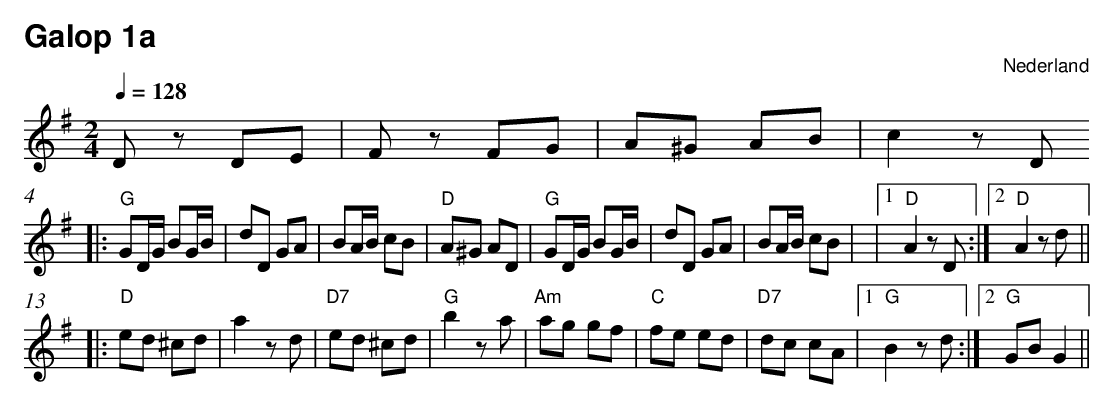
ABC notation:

X:1
T:Galop 1a
O:Nederland
M:2/4
L:1/8
Q:1/4=128
K:G
V:1
Dz DE|Fz FG|A^G AB|c2zD  $|:"G" GD/G/ BG/B/ |dD GA | BA/B/ cB |
"D" A^G AD |"G" GD/G/ BG/B/ |dD GA | BA/B/ cB | |1 "D" A2 zD :|2 "D" A2 zd ||$
 |:"D" ed ^cd | a2 zd |"D7" ed ^cd |"G" b2 za |"Am" ag gf |"C" fe ed |"D7" dc cA |1 "G" B2 zd :|2 "G" GB G2 ||
